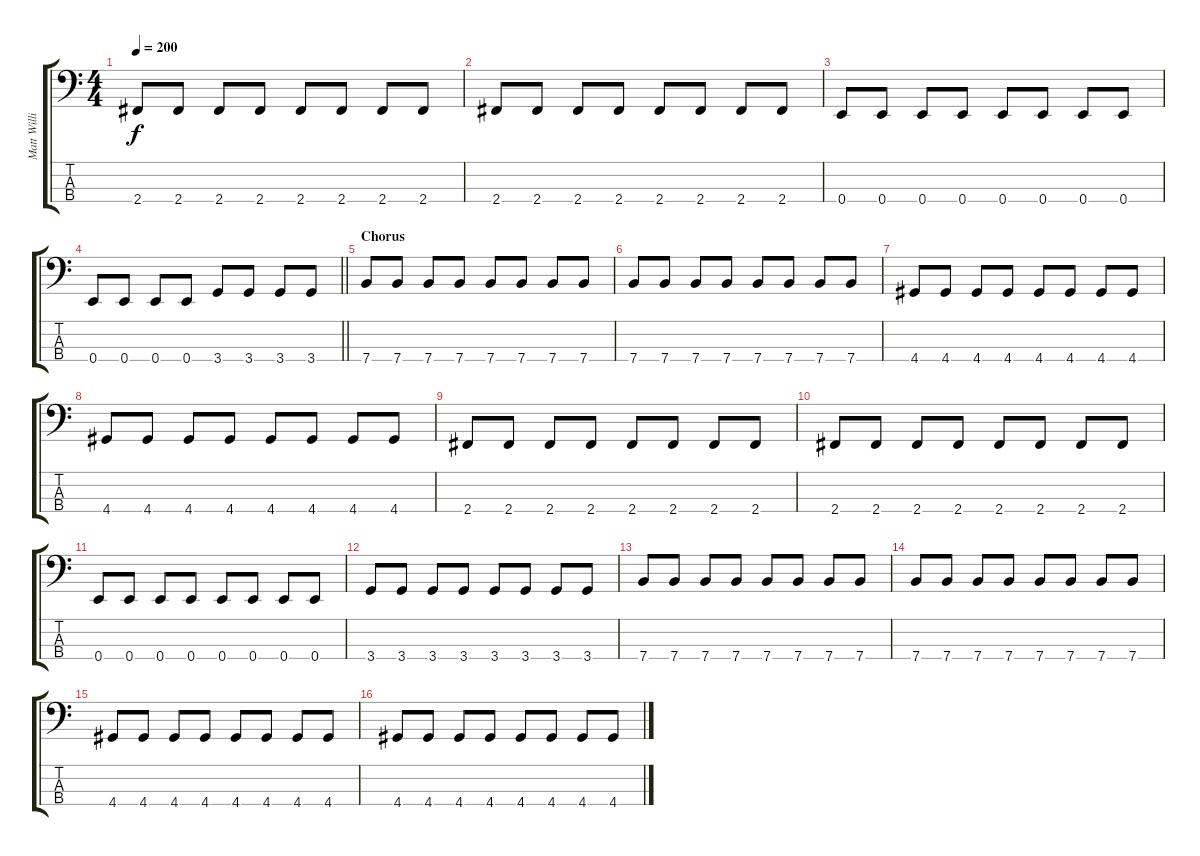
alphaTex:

\track ("Matt Willis" "Matt Willi") {instrument electricbasspick}
\staff {score tabs}
\tuning (G2 D2 A1 E1) {hide}
\ts (4 4)
\tempo 200
\clef f4
\ks c
2.4.8{dy f} 2.4.8 2.4.8 2.4.8 2.4.8 2.4.8 2.4.8 2.4.8 |
2.4.8 2.4.8 2.4.8 2.4.8 2.4.8 2.4.8 2.4.8 2.4.8 |
0.4.8 0.4.8 0.4.8 0.4.8 0.4.8 0.4.8 0.4.8 0.4.8 |
\barLineRight lightlight
0.4.8 0.4.8 0.4.8 0.4.8 3.4.8 3.4.8 3.4.8 3.4.8 |
\section ("" "Chorus")
7.4.8 7.4.8 7.4.8 7.4.8 7.4.8 7.4.8 7.4.8 7.4.8 |
7.4.8 7.4.8 7.4.8 7.4.8 7.4.8 7.4.8 7.4.8 7.4.8 |
4.4.8 4.4.8 4.4.8 4.4.8 4.4.8 4.4.8 4.4.8 4.4.8 |
4.4.8 4.4.8 4.4.8 4.4.8 4.4.8 4.4.8 4.4.8 4.4.8 |
2.4.8 2.4.8 2.4.8 2.4.8 2.4.8 2.4.8 2.4.8 2.4.8 |
2.4.8 2.4.8 2.4.8 2.4.8 2.4.8 2.4.8 2.4.8 2.4.8 |
0.4.8 0.4.8 0.4.8 0.4.8 0.4.8 0.4.8 0.4.8 0.4.8 |
3.4.8 3.4.8 3.4.8 3.4.8 3.4.8 3.4.8 3.4.8 3.4.8 |
7.4.8 7.4.8 7.4.8 7.4.8 7.4.8 7.4.8 7.4.8 7.4.8 |
7.4.8 7.4.8 7.4.8 7.4.8 7.4.8 7.4.8 7.4.8 7.4.8 |
4.4.8 4.4.8 4.4.8 4.4.8 4.4.8 4.4.8 4.4.8 4.4.8 |
4.4.8 4.4.8 4.4.8 4.4.8 4.4.8 4.4.8 4.4.8 4.4.8
